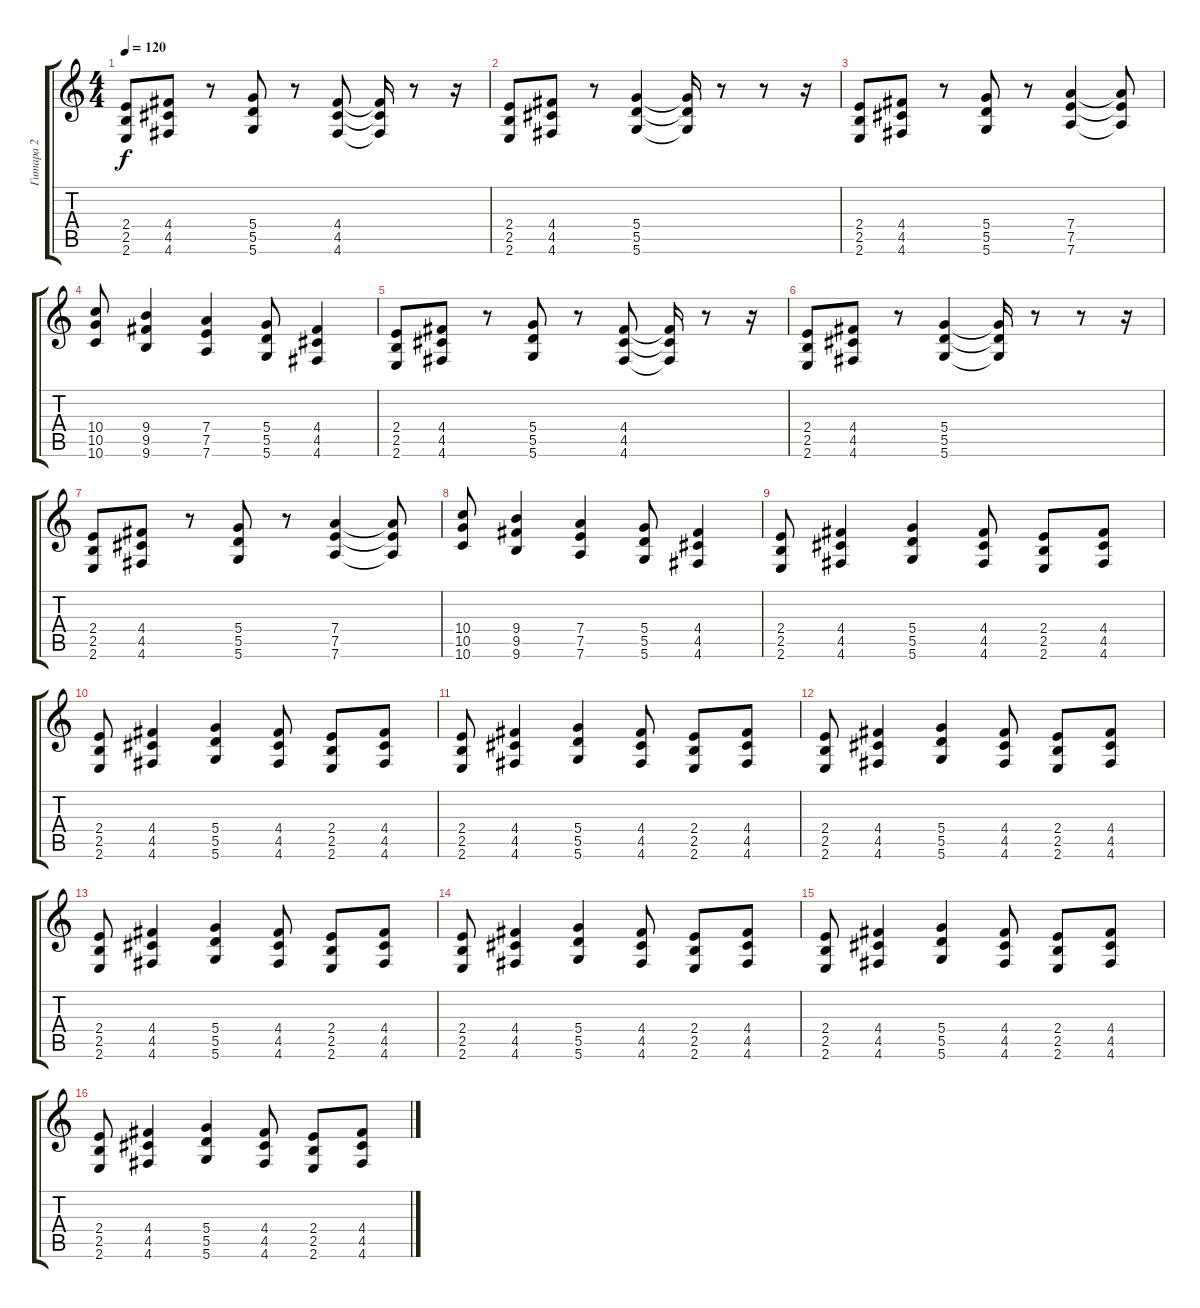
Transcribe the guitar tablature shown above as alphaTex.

\track ("Гитара 2" "Гитара 2") {instrument overdrivenguitar}
\staff {score tabs}
\tuning (E4 B3 G3 D3 A2 D2) {hide}
\ts (4 4)
\tempo 120
\clef g2
\ks c
(2.4 2.5 2.6).8{dy f} (4.4 4.5 4.6).8 r.8 (5.4 5.5 5.6).8 r.8 (4.4 4.5 4.6).8 (4.4{t} 4.5{t} 4.6{t}).16 r.8 r.16 |
(2.4 2.5 2.6).8 (4.4 4.5 4.6).8 r.8 (5.4 5.5 5.6).4 (5.4{t} 5.5{t} 5.6{t}).16 r.8 r.8 r.16 |
(2.4 2.5 2.6).8 (4.4 4.5 4.6).8 r.8 (5.4 5.5 5.6).8 r.8 (7.4 7.5 7.6).4 (7.4{t} 7.5{t} 7.6{t}).8 |
(10.4 10.5 10.6).8 (9.4 9.5 9.6).4 (7.4 7.5 7.6).4 (5.4 5.5 5.6).8 (4.4 4.5 4.6).4 |
(2.4 2.5 2.6).8 (4.4 4.5 4.6).8 r.8 (5.4 5.5 5.6).8 r.8 (4.4 4.5 4.6).8 (4.4{t} 4.5{t} 4.6{t}).16 r.8 r.16 |
(2.4 2.5 2.6).8 (4.4 4.5 4.6).8 r.8 (5.4 5.5 5.6).4 (5.4{t} 5.5{t} 5.6{t}).16 r.8 r.8 r.16 |
(2.4 2.5 2.6).8 (4.4 4.5 4.6).8 r.8 (5.4 5.5 5.6).8 r.8 (7.4 7.5 7.6).4 (7.4{t} 7.5{t} 7.6{t}).8 |
(10.4 10.5 10.6).8 (9.4 9.5 9.6).4 (7.4 7.5 7.6).4 (5.4 5.5 5.6).8 (4.4 4.5 4.6).4 |
(2.4 2.5 2.6).8 (4.4 4.5 4.6).4 (5.4 5.5 5.6).4 (4.4 4.5 4.6).8 (2.4 2.5 2.6).8 (4.4 4.5 4.6).8 |
(2.4 2.5 2.6).8 (4.4 4.5 4.6).4 (5.4 5.5 5.6).4 (4.4 4.5 4.6).8 (2.4 2.5 2.6).8 (4.4 4.5 4.6).8 |
(2.4 2.5 2.6).8 (4.4 4.5 4.6).4 (5.4 5.5 5.6).4 (4.4 4.5 4.6).8 (2.4 2.5 2.6).8 (4.4 4.5 4.6).8 |
(2.4 2.5 2.6).8 (4.4 4.5 4.6).4 (5.4 5.5 5.6).4 (4.4 4.5 4.6).8 (2.4 2.5 2.6).8 (4.4 4.5 4.6).8 |
(2.4 2.5 2.6).8 (4.4 4.5 4.6).4 (5.4 5.5 5.6).4 (4.4 4.5 4.6).8 (2.4 2.5 2.6).8 (4.4 4.5 4.6).8 |
(2.4 2.5 2.6).8 (4.4 4.5 4.6).4 (5.4 5.5 5.6).4 (4.4 4.5 4.6).8 (2.4 2.5 2.6).8 (4.4 4.5 4.6).8 |
(2.4 2.5 2.6).8 (4.4 4.5 4.6).4 (5.4 5.5 5.6).4 (4.4 4.5 4.6).8 (2.4 2.5 2.6).8 (4.4 4.5 4.6).8 |
(2.4 2.5 2.6).8 (4.4 4.5 4.6).4 (5.4 5.5 5.6).4 (4.4 4.5 4.6).8 (2.4 2.5 2.6).8 (4.4 4.5 4.6).8
